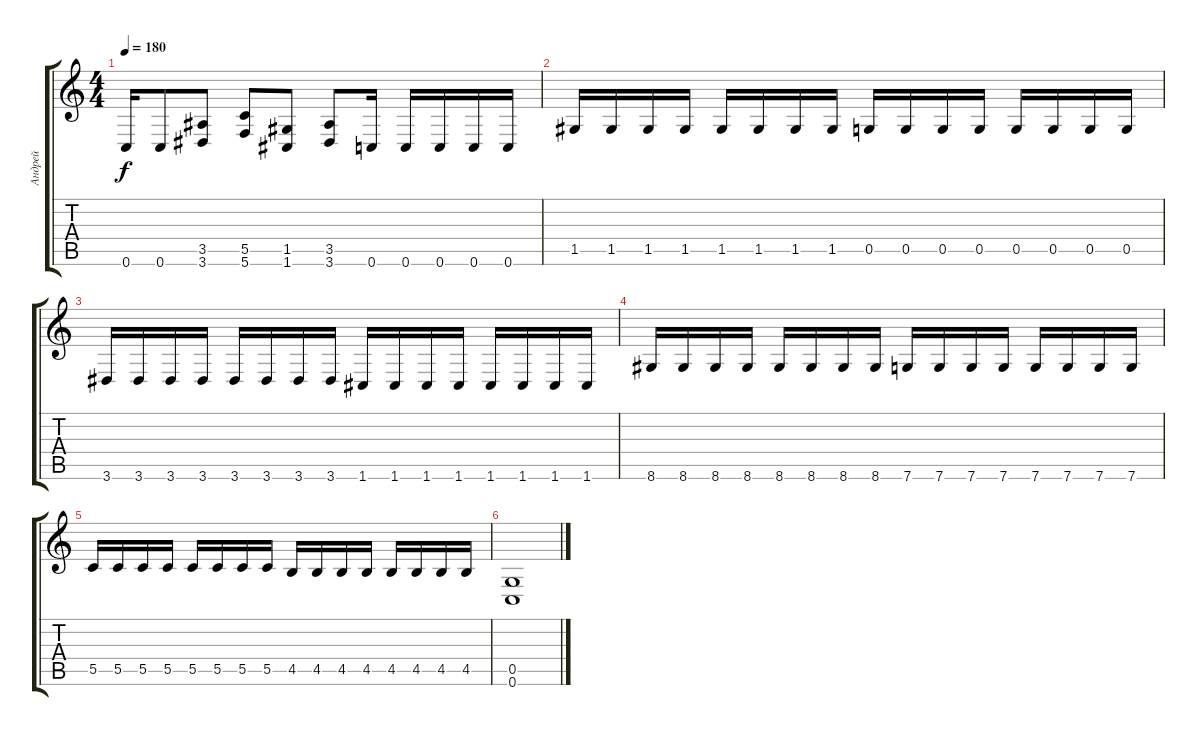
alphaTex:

\track ("Андрей" "Андрей") {instrument distortionguitar}
\staff {score tabs}
\tuning (E4 C4 G3 C3 G2 C2) {hide}
\ts (4 4)
\tempo 180
\clef g2
\ks c
0.6.16{dy f} 0.6.8 (3.5 3.6).8 (5.5 5.6).8 (1.5 1.6).8 (3.5 3.6).8 0.6.16 0.6.16 0.6.16 0.6.16 0.6.16 |
1.5.16 1.5.16 1.5.16 1.5.16 1.5.16 1.5.16 1.5.16 1.5.16 0.5.16 0.5.16 0.5.16 0.5.16 0.5.16 0.5.16 0.5.16 0.5.16 |
3.6.16 3.6.16 3.6.16 3.6.16 3.6.16 3.6.16 3.6.16 3.6.16 1.6.16 1.6.16 1.6.16 1.6.16 1.6.16 1.6.16 1.6.16 1.6.16 |
8.6.16 8.6.16 8.6.16 8.6.16 8.6.16 8.6.16 8.6.16 8.6.16 7.6.16 7.6.16 7.6.16 7.6.16 7.6.16 7.6.16 7.6.16 7.6.16 |
5.5.16 5.5.16 5.5.16 5.5.16 5.5.16 5.5.16 5.5.16 5.5.16 4.5.16 4.5.16 4.5.16 4.5.16 4.5.16 4.5.16 4.5.16 4.5.16 |
(0.5 0.6).1
